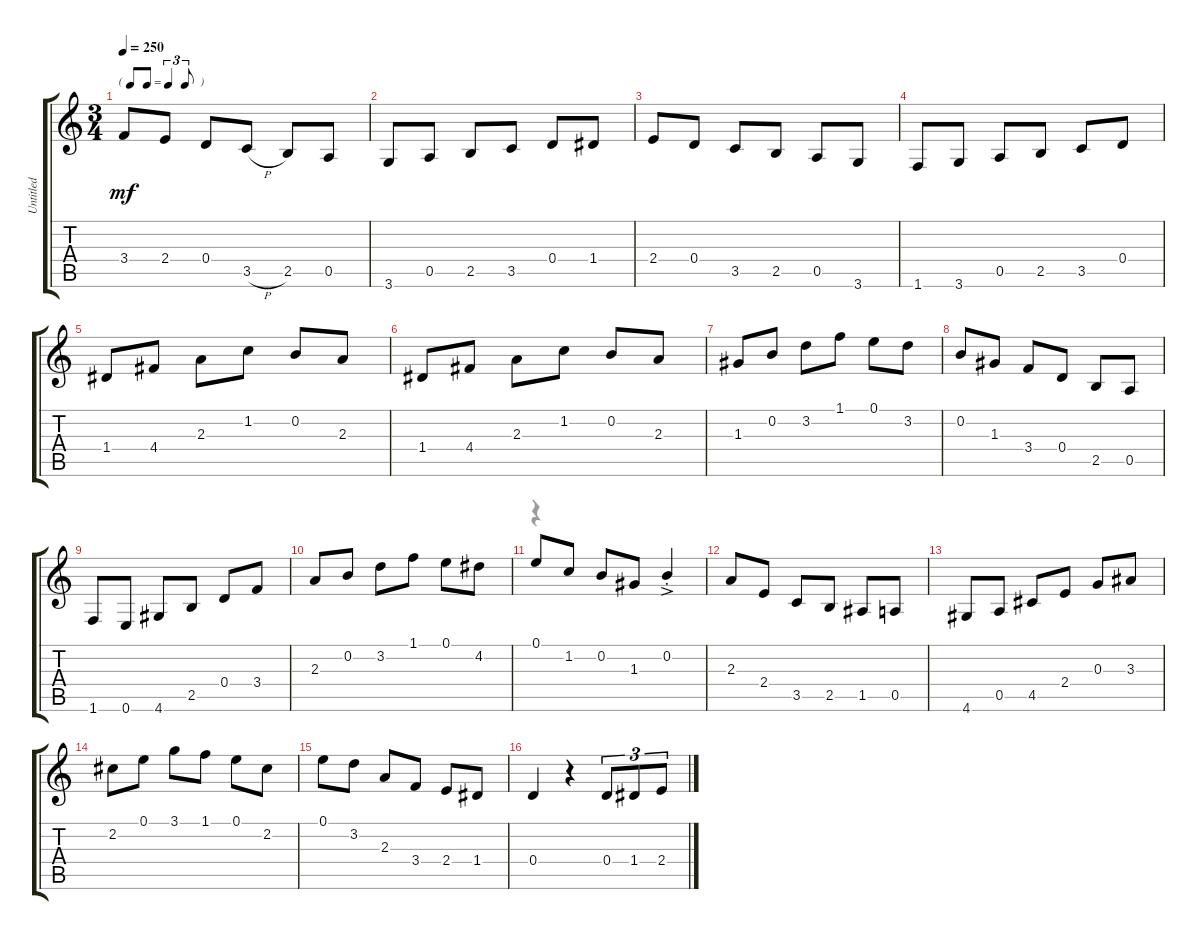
\track ("Untitled" "Untitled") {instrument acousticguitarnylon}
\staff {score tabs}
\tuning (E4 B3 G3 D3 A2 E2) {hide}
\voice
\ts (3 4)
\tf triplet8th
\tempo 250
\clef g2
\ks aminor
3.4.8{dy mf} 2.4.8 0.4.8 3.5{h}.8 2.5.8 0.5.8 |
3.6.8 0.5.8 2.5.8 3.5.8 0.4.8 1.4.8 |
2.4.8 0.4.8 3.5.8 2.5.8 0.5.8 3.6.8 |
1.6.8 3.6.8 0.5.8 2.5.8 3.5.8 0.4.8 |
1.4.8 4.4.8 2.3.8 1.2.8 0.2.8 2.3.8 |
1.4.8 4.4.8 2.3.8 1.2.8 0.2.8 2.3.8 |
1.3.8 0.2.8 3.2.8 1.1.8 0.1.8 3.2.8 |
0.2.8 1.3.8 3.4.8 0.4.8 2.5.8 0.5.8 |
1.6.8 0.6.8 4.6.8 2.5.8 0.4.8 3.4.8 |
2.3.8 0.2.8 3.2.8 1.1.8 0.1.8 4.2.8 |
0.1.8 1.2.8 0.2.8 1.3.8 0.2{ac st}.4 |
2.3.8 2.4.8 3.5.8 2.5.8 1.5.8 0.5.8 |
4.6.8 0.5.8 4.5.8 2.4.8 0.3.8 3.3.8 |
2.2.8 0.1.8 3.1.8 1.1.8 0.1.8 2.2.8 |
0.1.8 3.2.8 2.3.8 3.4.8 2.4.8 1.4.8 |
0.4.4 r.4 0.4.8{tu (3 2)} 1.4.8{tu (3 2)} 2.4.8{tu (3 2)}
\voice
\clef g2
\ottava regular
\simile none
\ks aminor
|
|
|
|
|
|
|
|
|
|
r.4 |
|
|
|
|
